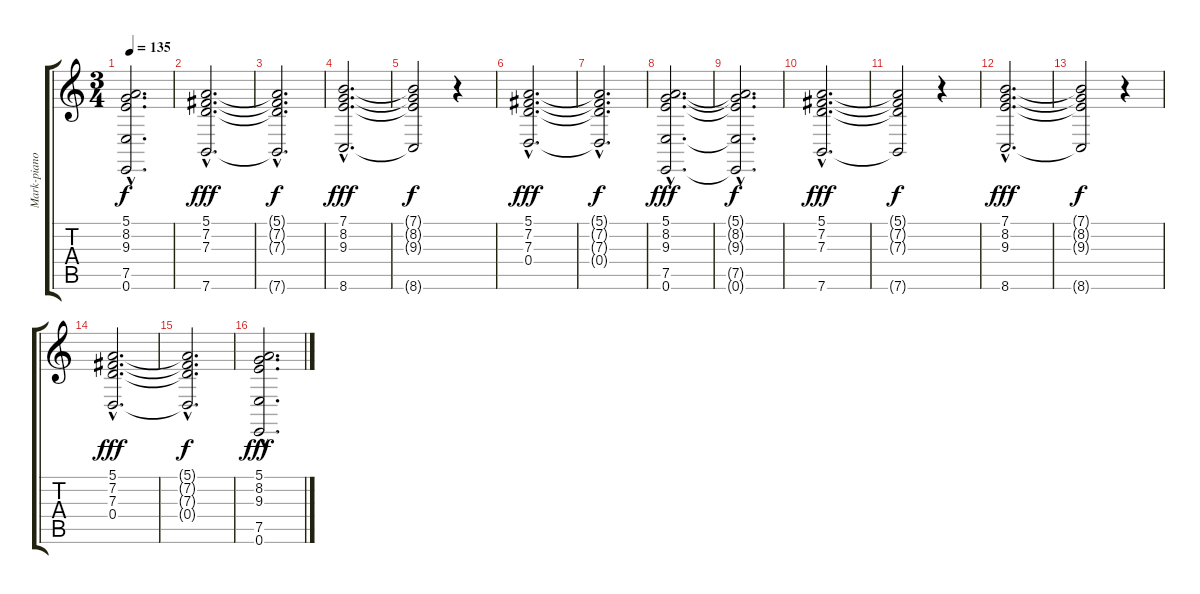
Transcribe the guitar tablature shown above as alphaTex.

\track ("Mark-piano" "Mark-piano") {instrument acousticgrandpiano}
\staff {score tabs}
\tuning (E4 B3 G3 D3 A2 E2) {hide}
\ts (3 4)
\tempo 135
\clef g2
\ks c
(5.1{hac t} 8.2{hac t} 9.3{hac t} 7.5{t} 0.6{t}).2{d dy f} |
(5.1{hac} 7.2{hac} 7.3{hac} 7.6{hac}).2{d dy fff} |
(5.1{hac t} 7.2{hac t} 7.3{hac t} 7.6{t}).2{d dy f} |
(7.1{hac} 8.2{hac} 9.3{hac} 8.6{hac}).2{d dy fff} |
(7.1{t} 8.2{t} 9.3{t} 8.6{t}).2{dy f} r.4 |
(5.1{hac} 7.2{hac} 7.3{hac} 0.4{hac}).2{d dy fff} |
(5.1{hac t} 7.2{hac t} 7.3{hac t} 0.4{hac t}).2{d dy f} |
(5.1{hac} 8.2{hac} 9.3{hac} 7.5{hac} 0.6{hac}).2{d dy fff} |
(5.1{hac t} 8.2{hac t} 9.3{hac t} 7.5{t} 0.6{t}).2{d dy f} |
(5.1{hac} 7.2{hac} 7.3{hac} 7.6{hac}).2{d dy fff} |
(5.1{t} 7.2{t} 7.3{t} 7.6{t}).2{dy f} r.4 |
(7.1{hac} 8.2{hac} 9.3{hac} 8.6{hac}).2{d dy fff} |
(7.1{t} 8.2{t} 9.3{t} 8.6{t}).2{dy f} r.4 |
(5.1{hac} 7.2{hac} 7.3{hac} 0.4{hac}).2{d dy fff} |
(5.1{hac t} 7.2{hac t} 7.3{hac t} 0.4{hac t}).2{d dy f} |
(5.1{hac} 8.2{hac} 9.3{hac} 7.5{hac} 0.6{hac}).2{d dy fff}
